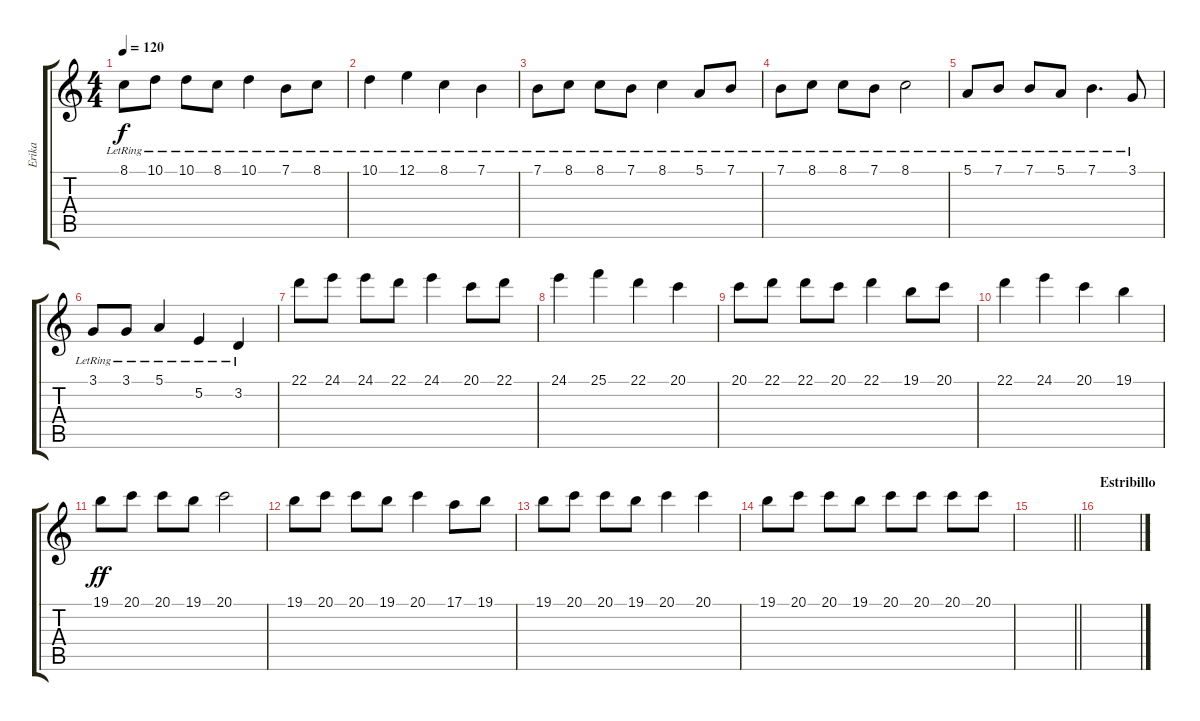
\track ("Erika" "Erika") {instrument acousticgrandpiano}
\staff {score tabs}
\tuning (E4 B3 G3 D3 A2 E2) {hide}
\ts (4 4)
\tempo 120
\clef g2
\ks c
8.1{lr}.8{dy f} 10.1{lr}.8 10.1{lr}.8 8.1{lr}.8 10.1{lr}.4 7.1{lr}.8 8.1{lr}.8 |
10.1{lr}.4 12.1{lr}.4 8.1{lr}.4 7.1{lr}.4 |
7.1{lr}.8 8.1{lr}.8 8.1{lr}.8 7.1{lr}.8 8.1{lr}.4 5.1{lr}.8 7.1{lr}.8 |
7.1{lr}.8 8.1{lr}.8 8.1{lr}.8 7.1{lr}.8 8.1{lr}.2 |
5.1{lr}.8 7.1{lr}.8 7.1{lr}.8 5.1{lr}.8 7.1{lr}.4{d} 3.1{lr}.8 |
3.1{lr}.8 3.1{lr}.8 5.1{lr}.4 5.2{lr}.4 3.2{lr}.4 |
22.1.8{instrument stringensemble1} 24.1.8 24.1.8 22.1.8 24.1.4 20.1.8 22.1.8 |
24.1.4 25.1.4 22.1.4 20.1.4 |
20.1.8 22.1.8 22.1.8 20.1.8 22.1.4 19.1.8 20.1.8 |
22.1.4 24.1.4 20.1.4 19.1.4 |
19.1.8{dy ff} 20.1.8 20.1.8 19.1.8 20.1.2 |
19.1.8 20.1.8 20.1.8 19.1.8 20.1.4 17.1.8 19.1.8 |
19.1.8 20.1.8 20.1.8 19.1.8 20.1.4 20.1.4 |
19.1.8 20.1.8 20.1.8 19.1.8 20.1.8 20.1.8 20.1.8 20.1.8 |
\barLineRight lightlight
|
\section ("" "Estribillo")
